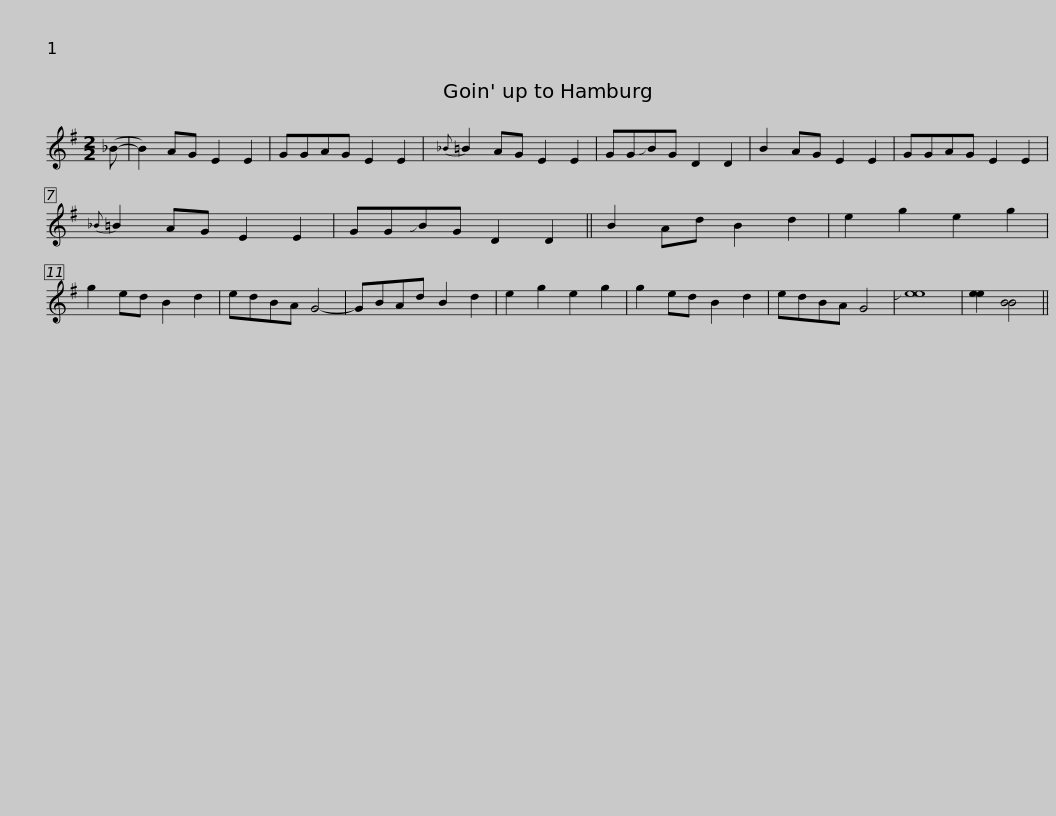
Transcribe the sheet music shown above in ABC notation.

X:1
L:1/8
M:2/2
I:linebreak $
K:G
V:1 treble
V:1
 (_B- | B2) AG E2 E2 | GGAG E2 E2 |{_B} =B2 AG E2 E2 | GG!slide!BG D2 D2 | %5
 B2 AG E2 E2 | GGAG E2 E2 |${_B} =B2 AG E2 E2 | GG!slide!BG D2 D2 || B2 Ad B2 d2 | %10
 e2 g2 e2 g2 | g2 ed B2 d2 | edBA G4- | GBAd B2 d2 | e2 g2 e2 g2 |$ %15
 g2 ed B2 d2 | edBA G4 | !slide![ee]8 | [ee]2 [BB]4 || %19
